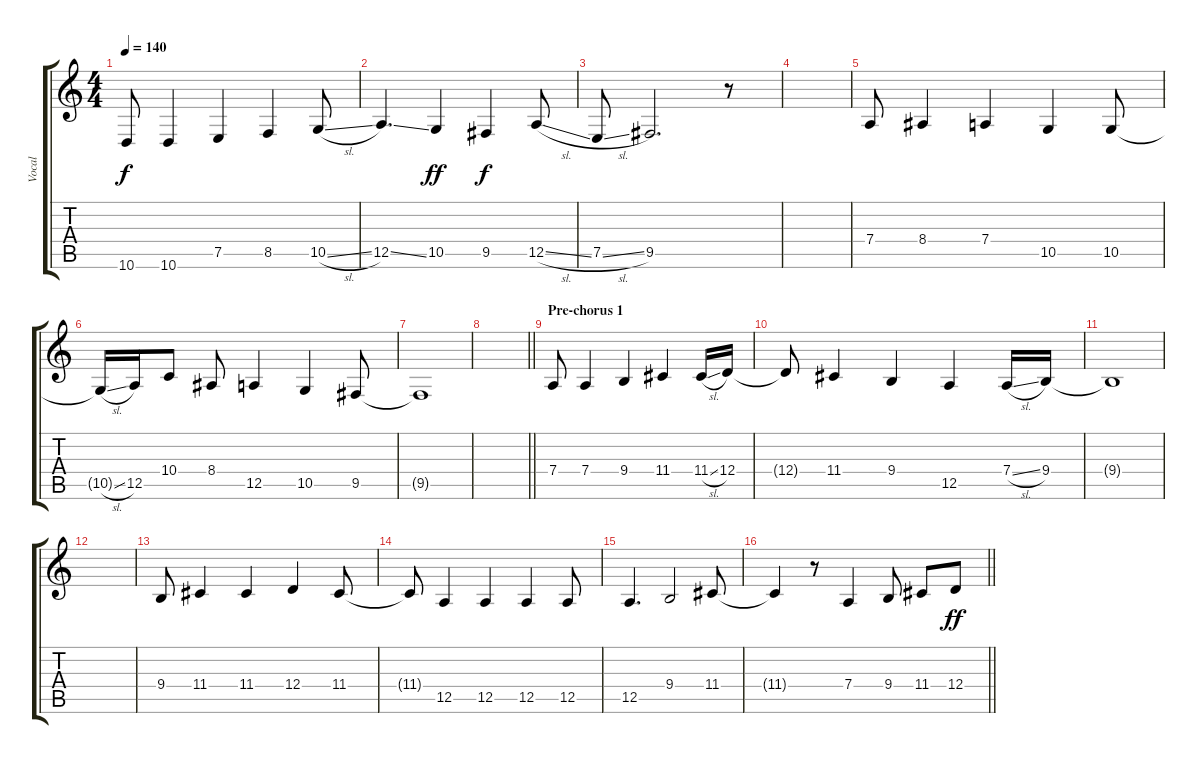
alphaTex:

\track ("Vocal" "Vocal") {instrument altosax}
\staff {score tabs}
\tuning (E4 B3 G3 D3 A2 E2) {hide}
\ts (4 4)
\tempo 140
\clef g2
\ks c
10.6.8{dy f} 10.6.4 7.5.4 8.5.4 10.5{sl}.8 |
12.5{ss}.4{d} 10.5.4{dy ff} 9.5.4{dy f} 12.5{sl}.8 |
7.5{sl}.8 9.5.2{d} r.8 |
|
7.4.8 8.4.4 7.4.4 10.5.4 10.5.8 |
10.5{sl t}.16 12.5.16 10.4.8 8.4.8 12.5.4 10.5.4 9.5.8 |
9.5{t}.1 |
\barLineRight lightlight
|
\section ("" "Pre-chorus 1")
7.4.8 7.4.4 9.4.4 11.4.4 11.4{sl}.16 12.4.16 |
12.4{t}.8 11.4.4 9.4.4 12.5.4 7.4{sl}.16 9.4.16 |
9.4{t}.1 |
|
9.4.8 11.4.4 11.4.4 12.4.4 11.4.8 |
11.4{t}.8 12.5.4 12.5.4 12.5.4 12.5.8 |
12.5.4{d} 9.4.2 11.4.8 |
\barLineRight lightlight
11.4{t}.4 r.8 7.4.4 9.4.8 11.4.8 12.4.8{dy ff}
